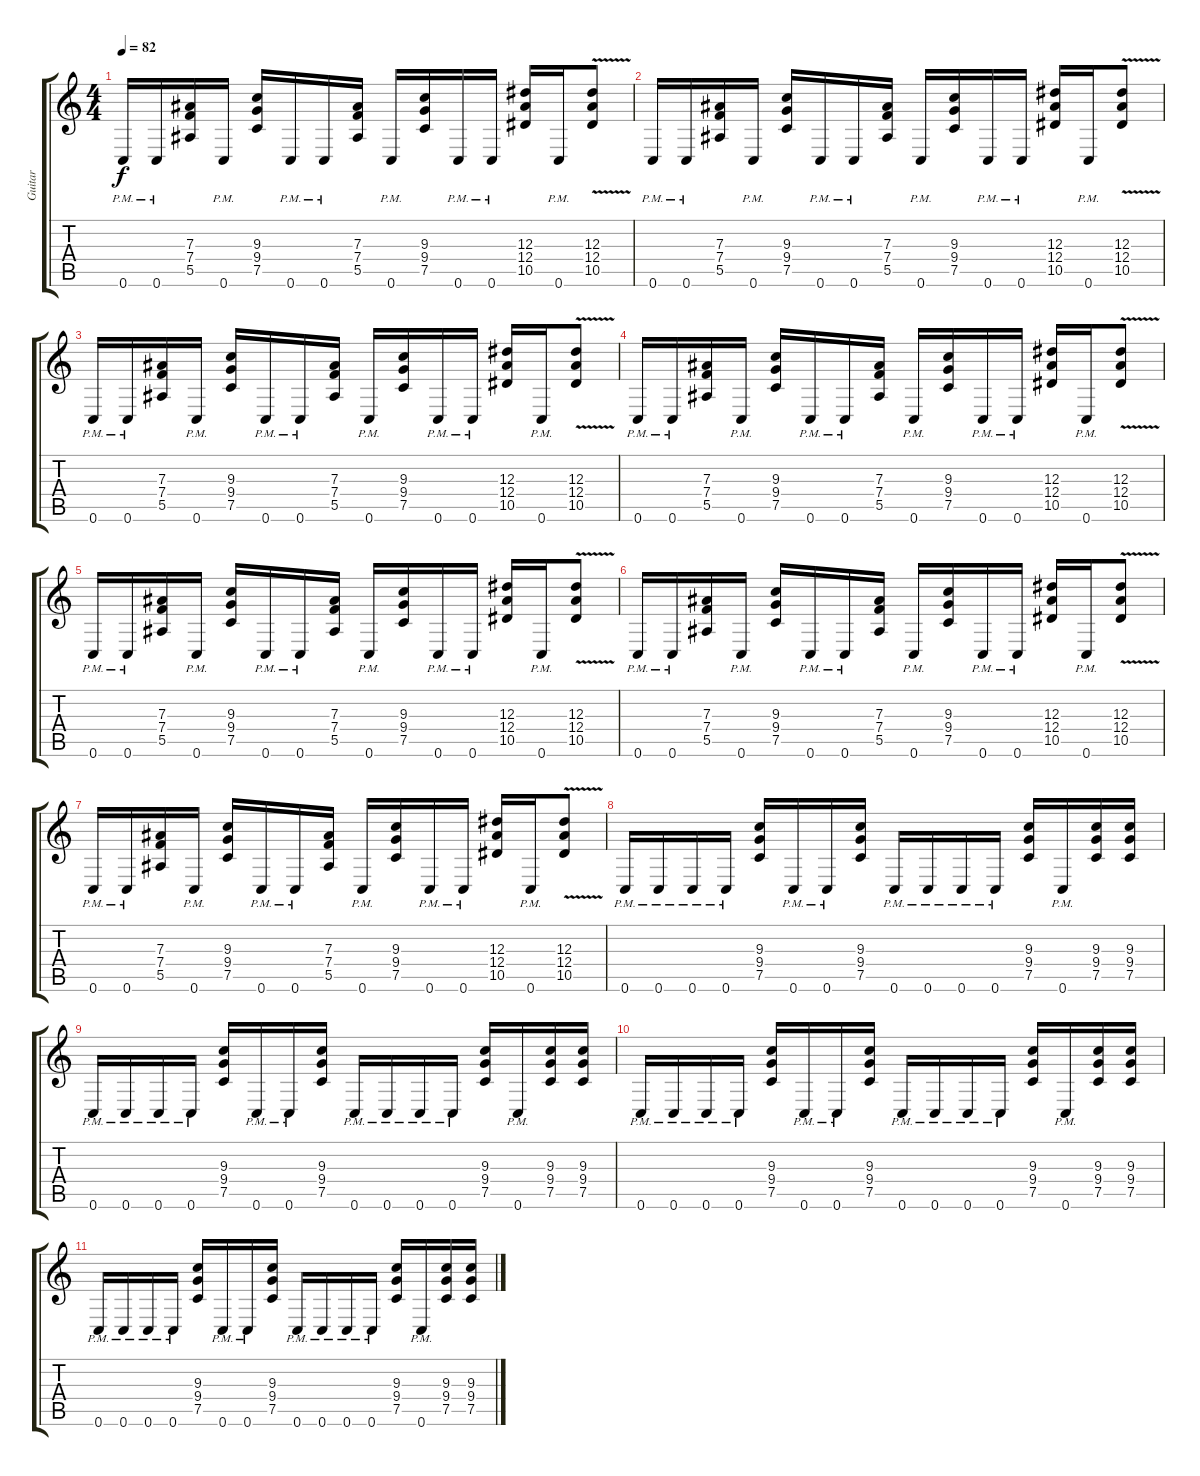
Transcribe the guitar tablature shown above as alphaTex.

\track ("Guitar" "Guitar") {instrument distortionguitar}
\staff {score tabs}
\tuning (C4 G3 Eb3 Bb2 F2 C2) {hide}
\ts (4 4)
\tempo 82
\clef g2
\ks c
0.6{pm}.16{dy f} 0.6{pm}.16 (7.3 7.4 5.5).16 0.6{pm}.16 (9.3 9.4 7.5).16 0.6{pm}.16 0.6{pm}.16 (7.3 7.4 5.5).16 0.6{pm}.16 (9.3 9.4 7.5).16 0.6{pm}.16 0.6{pm}.16 (12.3 12.4 10.5).16 0.6{pm}.16 (12.3{v} 12.4{v} 10.5{v}).8 |
0.6{pm}.16 0.6{pm}.16 (7.3 7.4 5.5).16 0.6{pm}.16 (9.3 9.4 7.5).16 0.6{pm}.16 0.6{pm}.16 (7.3 7.4 5.5).16 0.6{pm}.16 (9.3 9.4 7.5).16 0.6{pm}.16 0.6{pm}.16 (12.3 12.4 10.5).16 0.6{pm}.16 (12.3{v} 12.4{v} 10.5{v}).8 |
0.6{pm}.16 0.6{pm}.16 (7.3 7.4 5.5).16 0.6{pm}.16 (9.3 9.4 7.5).16 0.6{pm}.16 0.6{pm}.16 (7.3 7.4 5.5).16 0.6{pm}.16 (9.3 9.4 7.5).16 0.6{pm}.16 0.6{pm}.16 (12.3 12.4 10.5).16 0.6{pm}.16 (12.3{v} 12.4{v} 10.5{v}).8 |
0.6{pm}.16 0.6{pm}.16 (7.3 7.4 5.5).16 0.6{pm}.16 (9.3 9.4 7.5).16 0.6{pm}.16 0.6{pm}.16 (7.3 7.4 5.5).16 0.6{pm}.16 (9.3 9.4 7.5).16 0.6{pm}.16 0.6{pm}.16 (12.3 12.4 10.5).16 0.6{pm}.16 (12.3{v} 12.4{v} 10.5{v}).8 |
0.6{pm}.16 0.6{pm}.16 (7.3 7.4 5.5).16 0.6{pm}.16 (9.3 9.4 7.5).16 0.6{pm}.16 0.6{pm}.16 (7.3 7.4 5.5).16 0.6{pm}.16 (9.3 9.4 7.5).16 0.6{pm}.16 0.6{pm}.16 (12.3 12.4 10.5).16 0.6{pm}.16 (12.3{v} 12.4{v} 10.5{v}).8 |
0.6{pm}.16 0.6{pm}.16 (7.3 7.4 5.5).16 0.6{pm}.16 (9.3 9.4 7.5).16 0.6{pm}.16 0.6{pm}.16 (7.3 7.4 5.5).16 0.6{pm}.16 (9.3 9.4 7.5).16 0.6{pm}.16 0.6{pm}.16 (12.3 12.4 10.5).16 0.6{pm}.16 (12.3{v} 12.4{v} 10.5{v}).8 |
0.6{pm}.16 0.6{pm}.16 (7.3 7.4 5.5).16 0.6{pm}.16 (9.3 9.4 7.5).16 0.6{pm}.16 0.6{pm}.16 (7.3 7.4 5.5).16 0.6{pm}.16 (9.3 9.4 7.5).16 0.6{pm}.16 0.6{pm}.16 (12.3 12.4 10.5).16 0.6{pm}.16 (12.3{v} 12.4{v} 10.5{v}).8 |
0.6{pm}.16 0.6{pm}.16 0.6{pm}.16 0.6{pm}.16 (9.3 9.4 7.5).16 0.6{pm}.16 0.6{pm}.16 (9.3 9.4 7.5).16 0.6{pm}.16 0.6{pm}.16 0.6{pm}.16 0.6{pm}.16 (9.3 9.4 7.5).16 0.6{pm}.16 (9.3 9.4 7.5).16 (9.3 9.4 7.5).16 |
0.6{pm}.16 0.6{pm}.16 0.6{pm}.16 0.6{pm}.16 (9.3 9.4 7.5).16 0.6{pm}.16 0.6{pm}.16 (9.3 9.4 7.5).16 0.6{pm}.16 0.6{pm}.16 0.6{pm}.16 0.6{pm}.16 (9.3 9.4 7.5).16 0.6{pm}.16 (9.3 9.4 7.5).16 (9.3 9.4 7.5).16 |
0.6{pm}.16 0.6{pm}.16 0.6{pm}.16 0.6{pm}.16 (9.3 9.4 7.5).16 0.6{pm}.16 0.6{pm}.16 (9.3 9.4 7.5).16 0.6{pm}.16 0.6{pm}.16 0.6{pm}.16 0.6{pm}.16 (9.3 9.4 7.5).16 0.6{pm}.16 (9.3 9.4 7.5).16 (9.3 9.4 7.5).16 |
0.6{pm}.16 0.6{pm}.16 0.6{pm}.16 0.6{pm}.16 (9.3 9.4 7.5).16 0.6{pm}.16 0.6{pm}.16 (9.3 9.4 7.5).16 0.6{pm}.16 0.6{pm}.16 0.6{pm}.16 0.6{pm}.16 (9.3 9.4 7.5).16 0.6{pm}.16 (9.3 9.4 7.5).16 (9.3 9.4 7.5).16
